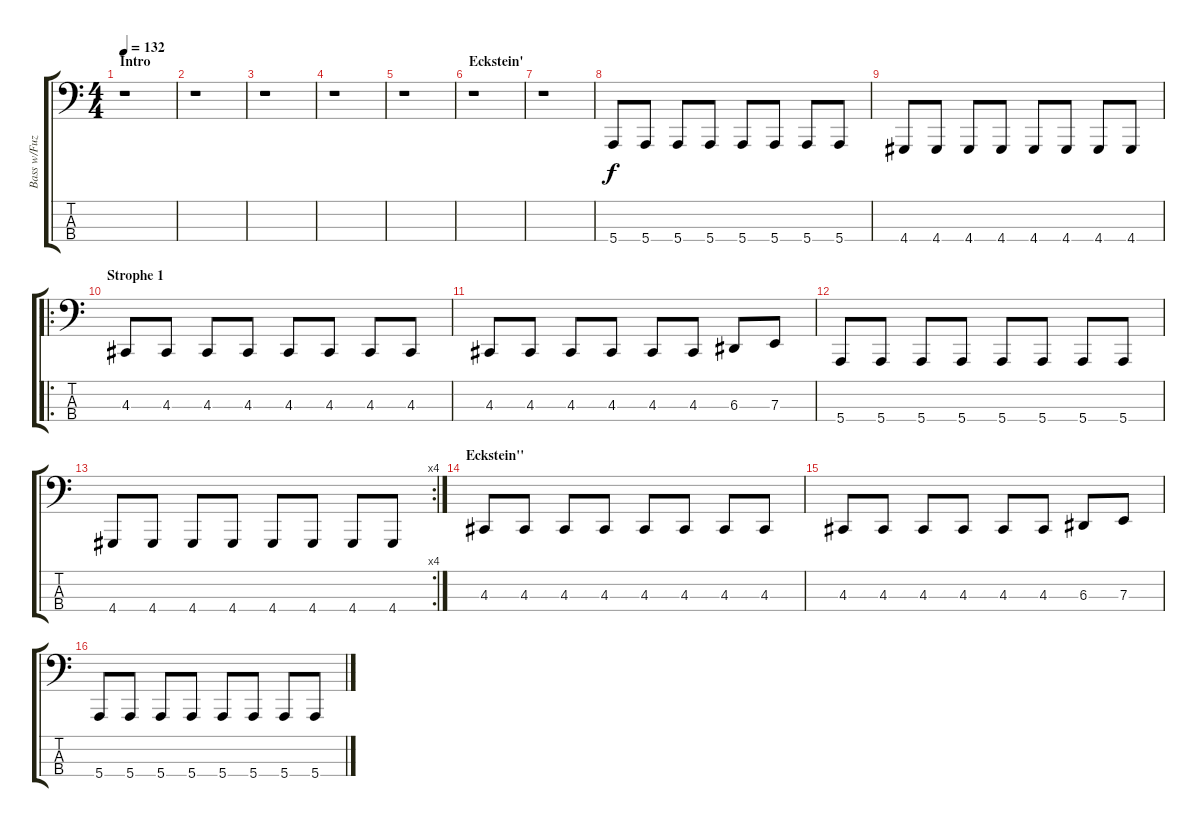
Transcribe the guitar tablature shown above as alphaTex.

\track ("Bass w/Fuzz - ?" "Bass w/Fuz") {instrument lead2sawtooth}
\staff {score tabs}
\tuning (G2 D2 A1 E1) {hide}
\ts (4 4)
\section ("" "Intro")
\tempo 132
\clef f4
\ks c
r.1{dy f instrument lead2sawtooth} |
r.1 |
r.1 |
r.1 |
r.1 |
\section ("" "Eckstein'")
r.1 |
r.1 |
5.4.8 5.4.8 5.4.8 5.4.8 5.4.8 5.4.8 5.4.8 5.4.8 |
4.4.8 4.4.8 4.4.8 4.4.8 4.4.8 4.4.8 4.4.8 4.4.8 |
\ro
\section ("" "Strophe 1")
4.3.8 4.3.8 4.3.8 4.3.8 4.3.8 4.3.8 4.3.8 4.3.8 |
4.3.8 4.3.8 4.3.8 4.3.8 4.3.8 4.3.8 6.3.8 7.3.8 |
5.4.8 5.4.8 5.4.8 5.4.8 5.4.8 5.4.8 5.4.8 5.4.8 |
\rc 4
4.4.8 4.4.8 4.4.8 4.4.8 4.4.8 4.4.8 4.4.8 4.4.8 |
\section ("" "Eckstein''")
4.3.8 4.3.8 4.3.8 4.3.8 4.3.8 4.3.8 4.3.8 4.3.8 |
4.3.8 4.3.8 4.3.8 4.3.8 4.3.8 4.3.8 6.3.8 7.3.8 |
5.4.8 5.4.8 5.4.8 5.4.8 5.4.8 5.4.8 5.4.8 5.4.8
